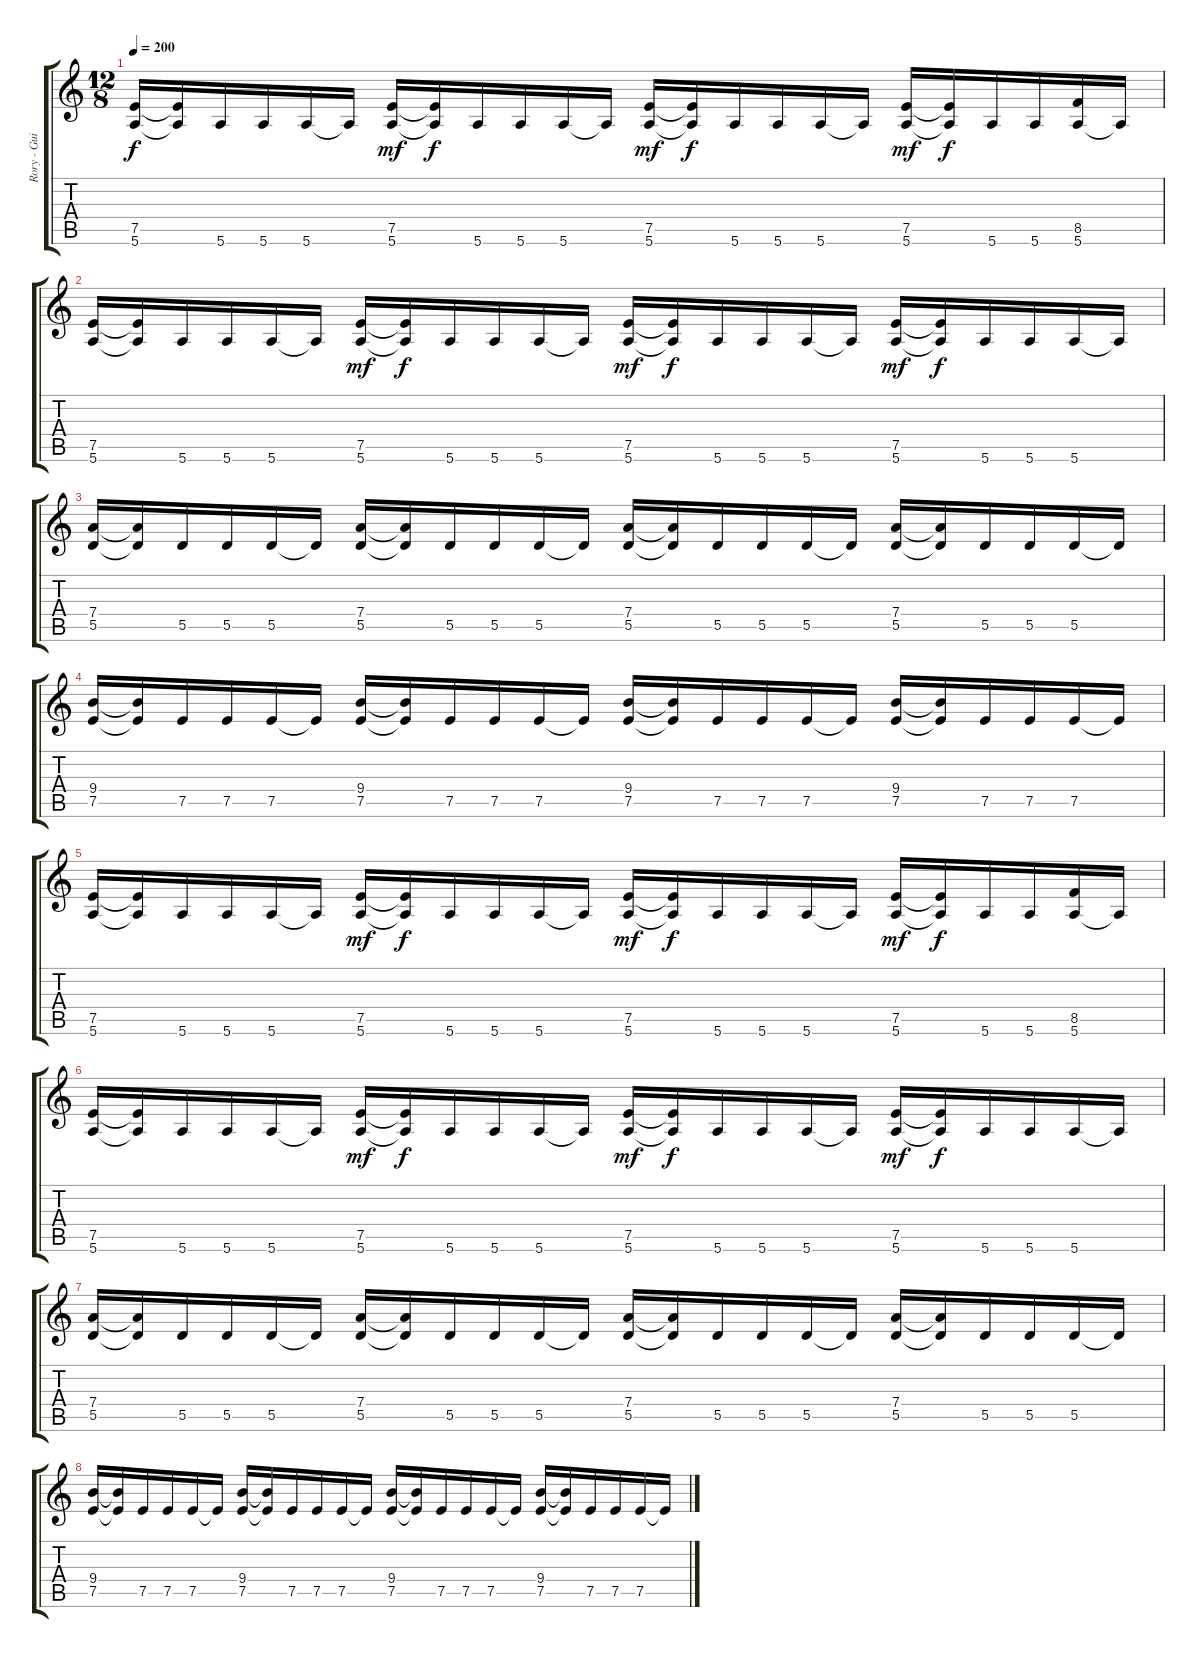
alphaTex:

\track ("Rory - Guitar" "Rory - Gui") {instrument distortionguitar}
\staff {score tabs}
\tuning (E4 B3 G3 D3 A2 E2) {hide}
\ts (12 8)
\tempo 200
\clef g2
\ks c
(7.5 5.6).16{dy f} (7.5{t} 5.6{t}).16 5.6.16 5.6.16 5.6.16 5.6{t}.16 (7.5 5.6).16{dy mf} (7.5{t} 5.6{t}).16{dy f} 5.6.16 5.6.16 5.6.16 5.6{t}.16 (7.5 5.6).16{dy mf} (7.5{t} 5.6{t}).16{dy f} 5.6.16 5.6.16 5.6.16 5.6{t}.16 (7.5 5.6).16{dy mf} (7.5{t} 5.6{t}).16{dy f} 5.6.16 5.6.16 (8.5 5.6).16 5.6{t}.16 |
(7.5 5.6).16 (7.5{t} 5.6{t}).16 5.6.16 5.6.16 5.6.16 5.6{t}.16 (7.5 5.6).16{dy mf} (7.5{t} 5.6{t}).16{dy f} 5.6.16 5.6.16 5.6.16 5.6{t}.16 (7.5 5.6).16{dy mf} (7.5{t} 5.6{t}).16{dy f} 5.6.16 5.6.16 5.6.16 5.6{t}.16 (7.5 5.6).16{dy mf} (7.5{t} 5.6{t}).16{dy f} 5.6.16 5.6.16 5.6.16 5.6{t}.16 |
(7.4 5.5).16 (7.4{t} 5.5{t}).16 5.5.16 5.5.16 5.5.16 5.5{t}.16 (7.4 5.5).16 (7.4{t} 5.5{t}).16 5.5.16 5.5.16 5.5.16 5.5{t}.16 (7.4 5.5).16 (7.4{t} 5.5{t}).16 5.5.16 5.5.16 5.5.16 5.5{t}.16 (7.4 5.5).16 (7.4{t} 5.5{t}).16 5.5.16 5.5.16 5.5.16 5.5{t}.16 |
(9.4 7.5).16 (9.4{t} 7.5{t}).16 7.5.16 7.5.16 7.5.16 7.5{t}.16 (9.4 7.5).16 (9.4{t} 7.5{t}).16 7.5.16 7.5.16 7.5.16 7.5{t}.16 (9.4 7.5).16 (9.4{t} 7.5{t}).16 7.5.16 7.5.16 7.5.16 7.5{t}.16 (9.4 7.5).16 (9.4{t} 7.5{t}).16 7.5.16 7.5.16 7.5.16 7.5{t}.16 |
(7.5 5.6).16 (7.5{t} 5.6{t}).16 5.6.16 5.6.16 5.6.16 5.6{t}.16 (7.5 5.6).16{dy mf} (7.5{t} 5.6{t}).16{dy f} 5.6.16 5.6.16 5.6.16 5.6{t}.16 (7.5 5.6).16{dy mf} (7.5{t} 5.6{t}).16{dy f} 5.6.16 5.6.16 5.6.16 5.6{t}.16 (7.5 5.6).16{dy mf} (7.5{t} 5.6{t}).16{dy f} 5.6.16 5.6.16 (8.5 5.6).16 5.6{t}.16 |
(7.5 5.6).16 (7.5{t} 5.6{t}).16 5.6.16 5.6.16 5.6.16 5.6{t}.16 (7.5 5.6).16{dy mf} (7.5{t} 5.6{t}).16{dy f} 5.6.16 5.6.16 5.6.16 5.6{t}.16 (7.5 5.6).16{dy mf} (7.5{t} 5.6{t}).16{dy f} 5.6.16 5.6.16 5.6.16 5.6{t}.16 (7.5 5.6).16{dy mf} (7.5{t} 5.6{t}).16{dy f} 5.6.16 5.6.16 5.6.16 5.6{t}.16 |
(7.4 5.5).16 (7.4{t} 5.5{t}).16 5.5.16 5.5.16 5.5.16 5.5{t}.16 (7.4 5.5).16 (7.4{t} 5.5{t}).16 5.5.16 5.5.16 5.5.16 5.5{t}.16 (7.4 5.5).16 (7.4{t} 5.5{t}).16 5.5.16 5.5.16 5.5.16 5.5{t}.16 (7.4 5.5).16 (7.4{t} 5.5{t}).16 5.5.16 5.5.16 5.5.16 5.5{t}.16 |
(9.4 7.5).16 (9.4{t} 7.5{t}).16 7.5.16 7.5.16 7.5.16 7.5{t}.16 (9.4 7.5).16 (9.4{t} 7.5{t}).16 7.5.16 7.5.16 7.5.16 7.5{t}.16 (9.4 7.5).16 (9.4{t} 7.5{t}).16 7.5.16 7.5.16 7.5.16 7.5{t}.16 (9.4 7.5).16 (9.4{t} 7.5{t}).16 7.5.16 7.5.16 7.5.16 7.5{t}.16
